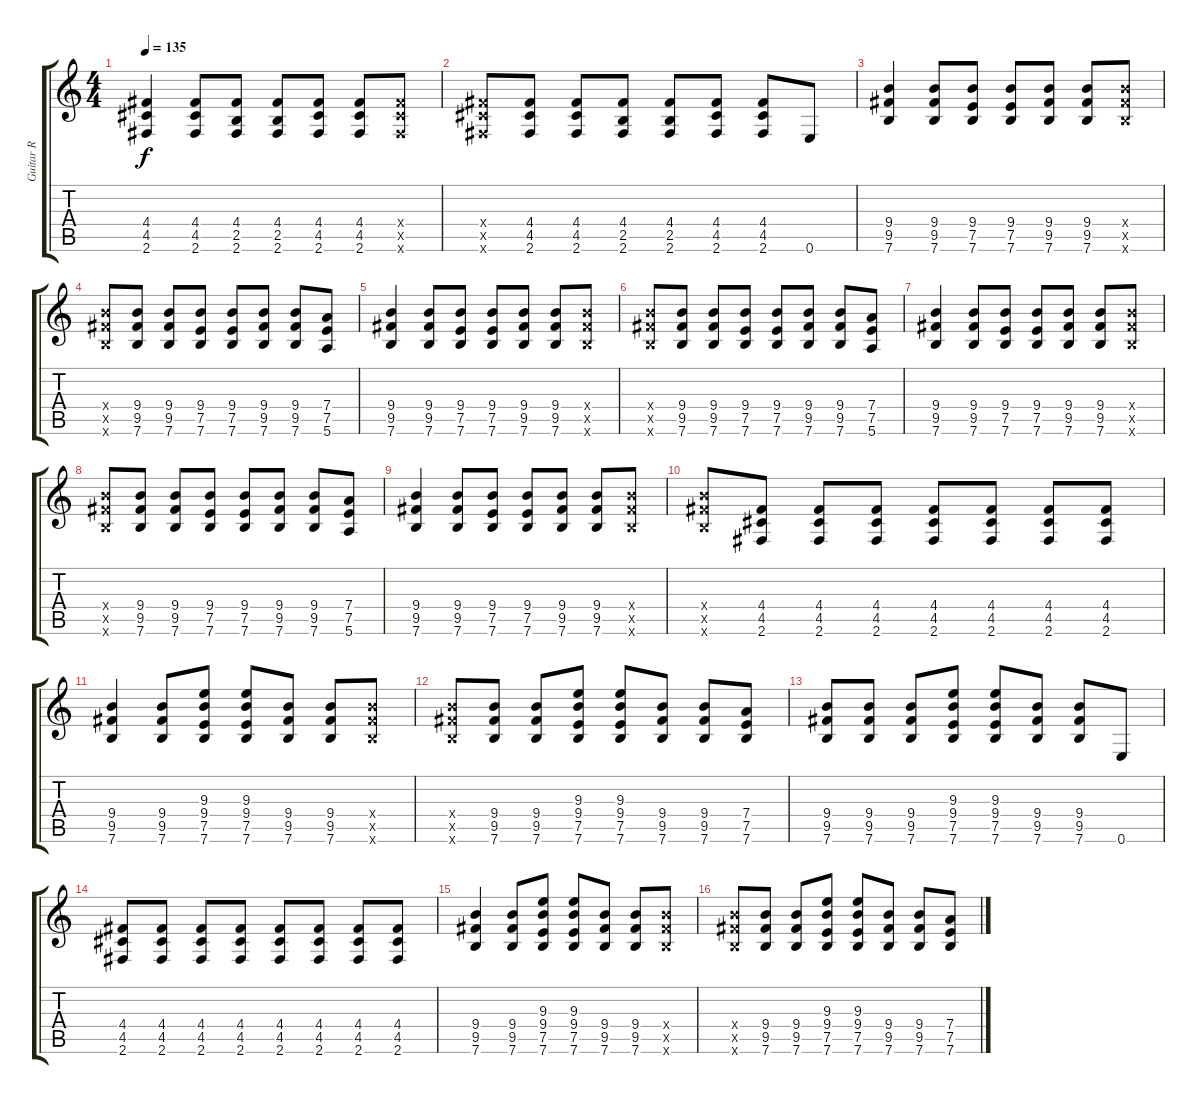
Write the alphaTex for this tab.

\track ("Guitar R" "Guitar R") {instrument acousticguitarsteel}
\staff {score tabs}
\tuning (E4 B3 G3 D3 A2 E2) {hide}
\ts (4 4)
\tempo 135
\clef g2
\ks c
(4.4 4.5 2.6).4{dy f} (4.4 4.5 2.6).8 (4.4 2.5 2.6).8 (4.4 2.5 2.6).8 (4.4 4.5 2.6).8 (4.4 4.5 2.6).8 (4.4{x} 4.5{x} 2.6{x}).8 |
(4.4{x} 4.5{x} 2.6{x}).8 (4.4 4.5 2.6).8 (4.4 4.5 2.6).8 (4.4 2.5 2.6).8 (4.4 2.5 2.6).8 (4.4 4.5 2.6).8 (4.4 4.5 2.6).8 0.6.8 |
(9.4 9.5 7.6).4 (9.4 9.5 7.6).8 (9.4 7.5 7.6).8 (9.4 7.5 7.6).8 (9.4 9.5 7.6).8 (9.4 9.5 7.6).8 (9.4{x} 9.5{x} 7.6{x}).8 |
(9.4{x} 9.5{x} 7.6{x}).8 (9.4 9.5 7.6).8 (9.4 9.5 7.6).8 (9.4 7.5 7.6).8 (9.4 7.5 7.6).8 (9.4 9.5 7.6).8 (9.4 9.5 7.6).8 (7.4 7.5 5.6).8 |
(9.4 9.5 7.6).4 (9.4 9.5 7.6).8 (9.4 7.5 7.6).8 (9.4 7.5 7.6).8 (9.4 9.5 7.6).8 (9.4 9.5 7.6).8 (9.4{x} 9.5{x} 7.6{x}).8 |
(9.4{x} 9.5{x} 7.6{x}).8 (9.4 9.5 7.6).8 (9.4 9.5 7.6).8 (9.4 7.5 7.6).8 (9.4 7.5 7.6).8 (9.4 9.5 7.6).8 (9.4 9.5 7.6).8 (7.4 7.5 5.6).8 |
(9.4 9.5 7.6).4 (9.4 9.5 7.6).8 (9.4 7.5 7.6).8 (9.4 7.5 7.6).8 (9.4 9.5 7.6).8 (9.4 9.5 7.6).8 (9.4{x} 9.5{x} 7.6{x}).8 |
(9.4{x} 9.5{x} 7.6{x}).8 (9.4 9.5 7.6).8 (9.4 9.5 7.6).8 (9.4 7.5 7.6).8 (9.4 7.5 7.6).8 (9.4 9.5 7.6).8 (9.4 9.5 7.6).8 (7.4 7.5 5.6).8 |
(9.4 9.5 7.6).4 (9.4 9.5 7.6).8 (9.4 7.5 7.6).8 (9.4 7.5 7.6).8 (9.4 9.5 7.6).8 (9.4 9.5 7.6).8 (9.4{x} 9.5{x} 7.6{x}).8 |
(9.4{x} 9.5{x} 7.6{x}).8 (4.4 4.5 2.6).8 (4.4 4.5 2.6).8 (4.4 4.5 2.6).8 (4.4 4.5 2.6).8 (4.4 4.5 2.6).8 (4.4 4.5 2.6).8 (4.4 4.5 2.6).8 |
(9.4 9.5 7.6).4 (9.4 9.5 7.6).8 (9.3 9.4 7.5 7.6).8 (9.3 9.4 7.5 7.6).8 (9.4 9.5 7.6).8 (9.4 9.5 7.6).8 (9.4{x} 9.5{x} 7.6{x}).8 |
(9.4{x} 9.5{x} 7.6{x}).8 (9.4 9.5 7.6).8 (9.4 9.5 7.6).8 (9.3 9.4 7.5 7.6).8 (9.3 9.4 7.5 7.6).8 (9.4 9.5 7.6).8 (9.4 9.5 7.6).8 (7.4 7.5 7.6).8 |
(9.4 9.5 7.6).8 (9.4 9.5 7.6).8 (9.4 9.5 7.6).8 (9.3 9.4 7.5 7.6).8 (9.3 9.4 7.5 7.6).8 (9.4 9.5 7.6).8 (9.4 9.5 7.6).8 0.6.8 |
(4.4 4.5 2.6).8 (4.4 4.5 2.6).8 (4.4 4.5 2.6).8 (4.4 4.5 2.6).8 (4.4 4.5 2.6).8 (4.4 4.5 2.6).8 (4.4 4.5 2.6).8 (4.4 4.5 2.6).8 |
(9.4 9.5 7.6).4 (9.4 9.5 7.6).8 (9.3 9.4 7.5 7.6).8 (9.3 9.4 7.5 7.6).8 (9.4 9.5 7.6).8 (9.4 9.5 7.6).8 (9.4{x} 9.5{x} 7.6{x}).8 |
(9.4{x} 9.5{x} 7.6{x}).8 (9.4 9.5 7.6).8 (9.4 9.5 7.6).8 (9.3 9.4 7.5 7.6).8 (9.3 9.4 7.5 7.6).8 (9.4 9.5 7.6).8 (9.4 9.5 7.6).8 (7.4 7.5 7.6).8
